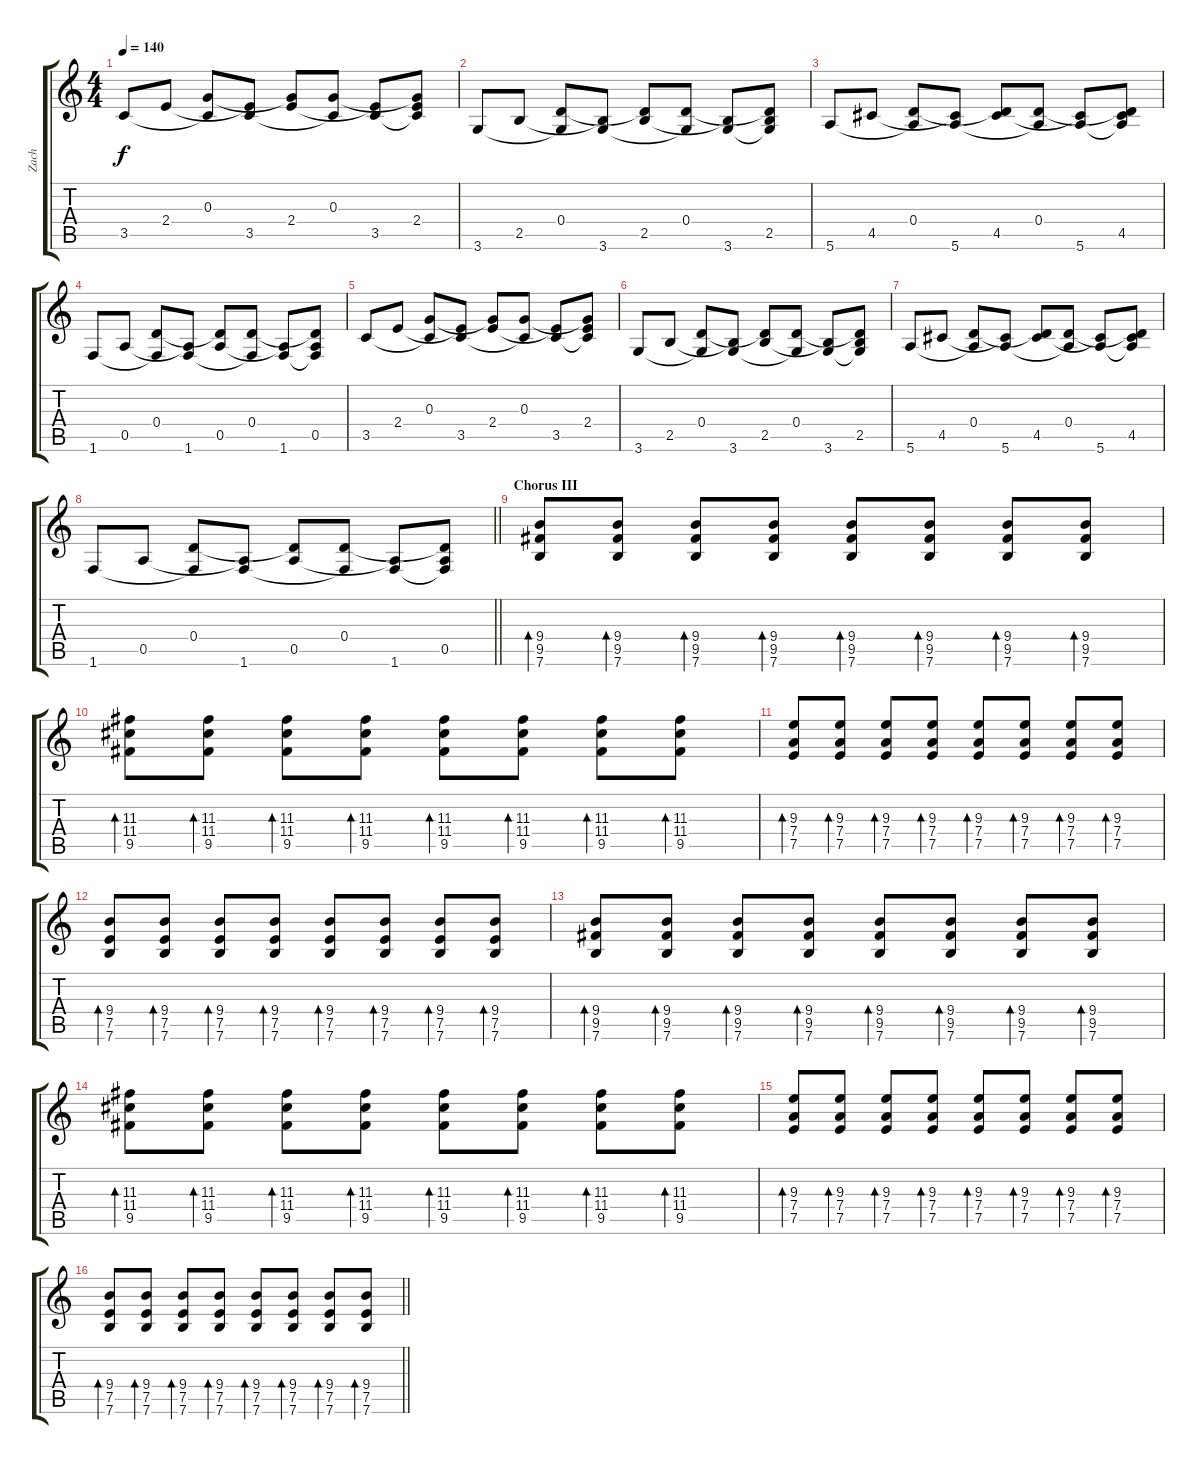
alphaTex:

\track ("Zach" "Zach") {instrument electricguitarclean}
\staff {score tabs}
\tuning (E4 B3 G3 D3 A2 E2) {hide}
\ts (4 4)
\tempo 140
\clef g2
\ks c
3.5.8{dy f} 2.4.8 (0.3 3.5{t}).8 (2.4{t} 3.5).8 (0.3{t} 2.4).8 (0.3 3.5{t}).8 (2.4{t} 3.5).8 (0.3{t} 2.4 3.5{t}).8 |
3.6.8 2.5.8 (0.4 3.6{t}).8 (2.5{t} 3.6).8 (0.4{t} 2.5).8 (0.4 3.6{t}).8 (2.5{t} 3.6).8 (0.4{t} 2.5 3.6{t}).8 |
5.6.8 4.5.8 (0.4 5.6{t}).8 (4.5{t} 5.6).8 (0.4{t} 4.5).8 (0.4 5.6{t}).8 (4.5{t} 5.6).8 (0.4{t} 4.5 5.6{t}).8 |
1.6.8 0.5.8 (0.4 1.6{t}).8 (0.5{t} 1.6).8 (0.4{t} 0.5).8 (0.4 1.6{t}).8 (0.5{t} 1.6).8 (0.4{t} 0.5 1.6{t}).8 |
3.5.8 2.4.8 (0.3 3.5{t}).8 (2.4{t} 3.5).8 (0.3{t} 2.4).8 (0.3 3.5{t}).8 (2.4{t} 3.5).8 (0.3{t} 2.4 3.5{t}).8 |
3.6.8 2.5.8 (0.4 3.6{t}).8 (2.5{t} 3.6).8 (0.4{t} 2.5).8 (0.4 3.6{t}).8 (2.5{t} 3.6).8 (0.4{t} 2.5 3.6{t}).8 |
5.6.8 4.5.8 (0.4 5.6{t}).8 (4.5{t} 5.6).8 (0.4{t} 4.5).8 (0.4 5.6{t}).8 (4.5{t} 5.6).8 (0.4{t} 4.5 5.6{t}).8 |
\barLineRight lightlight
1.6.8 0.5.8 (0.4 1.6{t}).8 (0.5{t} 1.6).8 (0.4{t} 0.5).8 (0.4 1.6{t}).8 (0.5{t} 1.6).8 (0.4{t} 0.5 1.6{t}).8 |
\section ("" "Chorus III")
(9.4 9.5 7.6).8{bd 30 instrument overdrivenguitar} (9.4 9.5 7.6).8{bd 30} (9.4 9.5 7.6).8{bd 30} (9.4 9.5 7.6).8{bd 30} (9.4 9.5 7.6).8{bd 30} (9.4 9.5 7.6).8{bd 30} (9.4 9.5 7.6).8{bd 30} (9.4 9.5 7.6).8{bd 30} |
(11.3 11.4 9.5).8{bd 30} (11.3 11.4 9.5).8{bd 30} (11.3 11.4 9.5).8{bd 30} (11.3 11.4 9.5).8{bd 30} (11.3 11.4 9.5).8{bd 30} (11.3 11.4 9.5).8{bd 30} (11.3 11.4 9.5).8{bd 30} (11.3 11.4 9.5).8{bd 30} |
(9.3 7.4 7.5).8{bd 30} (9.3 7.4 7.5).8{bd 30} (9.3 7.4 7.5).8{bd 30} (9.3 7.4 7.5).8{bd 30} (9.3 7.4 7.5).8{bd 30} (9.3 7.4 7.5).8{bd 30} (9.3 7.4 7.5).8{bd 30} (9.3 7.4 7.5).8{bd 30} |
(9.4 7.5 7.6).8{bd 30} (9.4 7.5 7.6).8{bd 30} (9.4 7.5 7.6).8{bd 30} (9.4 7.5 7.6).8{bd 30} (9.4 7.5 7.6).8{bd 30} (9.4 7.5 7.6).8{bd 30} (9.4 7.5 7.6).8{bd 30} (9.4 7.5 7.6).8{bd 30} |
(9.4 9.5 7.6).8{bd 30} (9.4 9.5 7.6).8{bd 30} (9.4 9.5 7.6).8{bd 30} (9.4 9.5 7.6).8{bd 30} (9.4 9.5 7.6).8{bd 30} (9.4 9.5 7.6).8{bd 30} (9.4 9.5 7.6).8{bd 30} (9.4 9.5 7.6).8{bd 30} |
(11.3 11.4 9.5).8{bd 30} (11.3 11.4 9.5).8{bd 30} (11.3 11.4 9.5).8{bd 30} (11.3 11.4 9.5).8{bd 30} (11.3 11.4 9.5).8{bd 30} (11.3 11.4 9.5).8{bd 30} (11.3 11.4 9.5).8{bd 30} (11.3 11.4 9.5).8{bd 30} |
(9.3 7.4 7.5).8{bd 30} (9.3 7.4 7.5).8{bd 30} (9.3 7.4 7.5).8{bd 30} (9.3 7.4 7.5).8{bd 30} (9.3 7.4 7.5).8{bd 30} (9.3 7.4 7.5).8{bd 30} (9.3 7.4 7.5).8{bd 30} (9.3 7.4 7.5).8{bd 30} |
\barLineRight lightlight
(9.4 7.5 7.6).8{bd 30} (9.4 7.5 7.6).8{bd 30} (9.4 7.5 7.6).8{bd 30} (9.4 7.5 7.6).8{bd 30} (9.4 7.5 7.6).8{bd 30} (9.4 7.5 7.6).8{bd 30} (9.4 7.5 7.6).8{bd 30} (9.4 7.5 7.6).8{bd 30}
